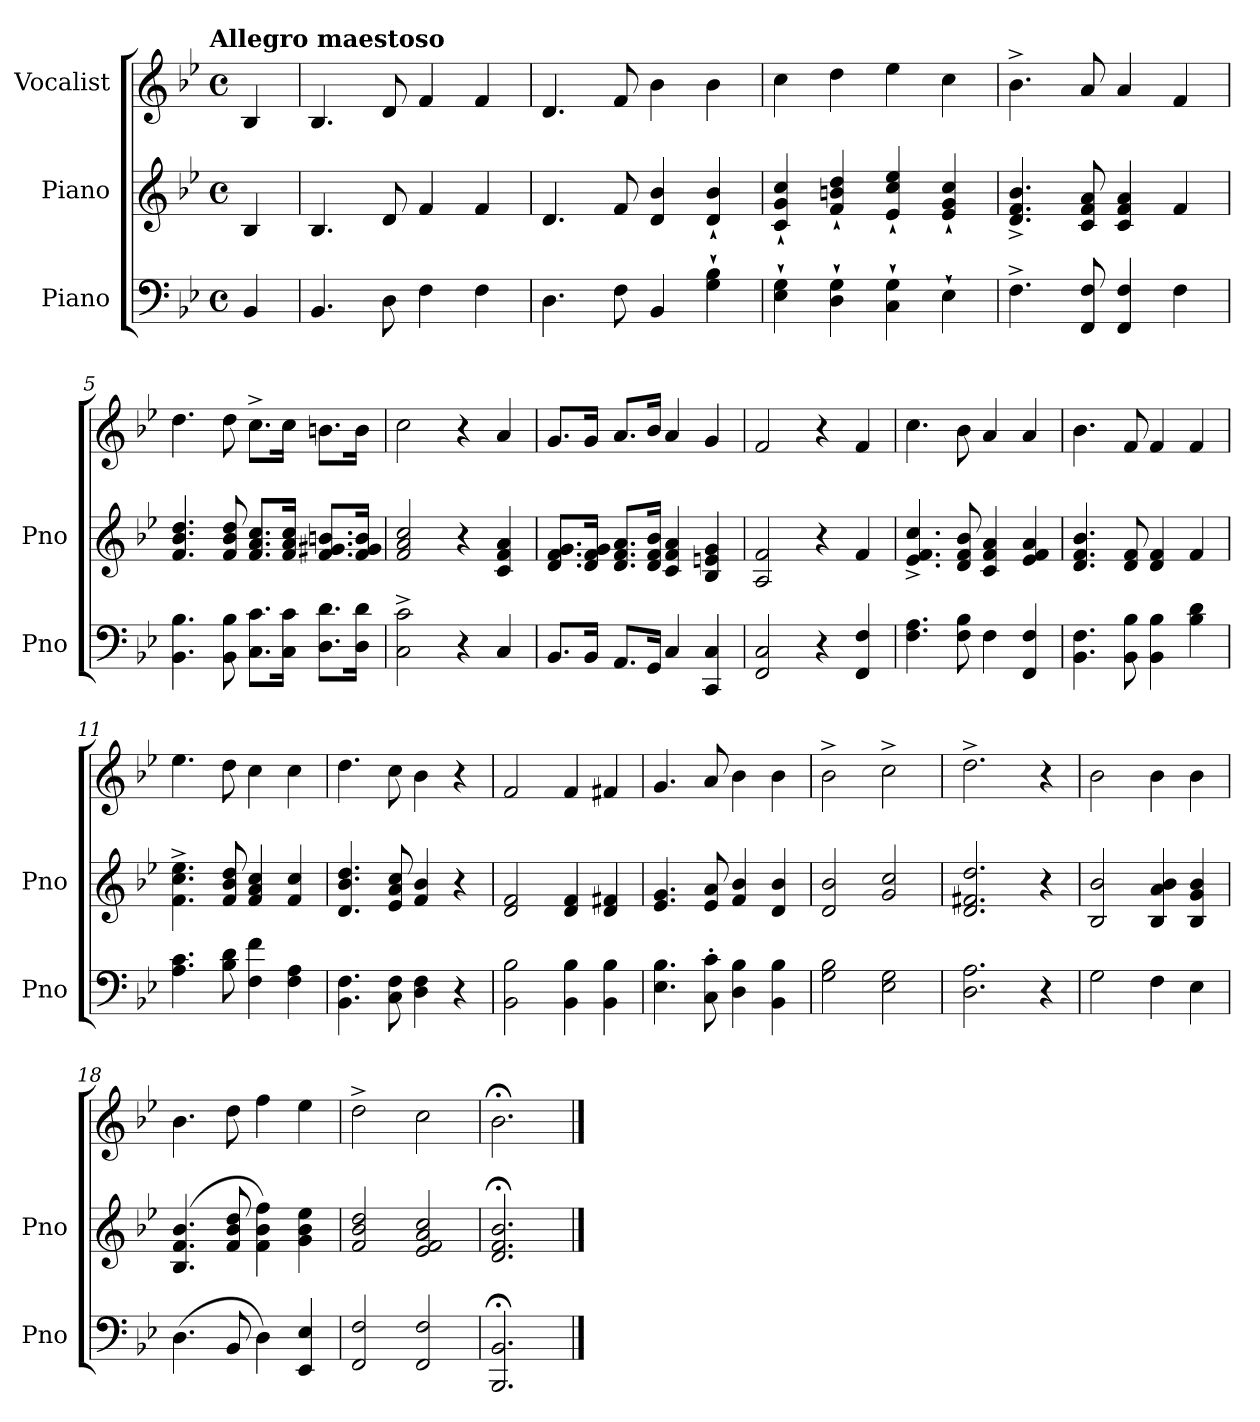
**kern	**kern	**kern
*part3	*part2	*part1
*staff3	*staff2	*staff1
*I"Piano	*I"Piano	*I"Vocalist
*I'Pno	*I'Pno	*
*clefF4	*clefG2	*clefG2
*k[b-e-]	*k[b-e-]	*k[b-e-]
*B-:	*B-:	*B-:
!!LO:TX:omd:t=Allegro maestoso
*M4/4	*M4/4	*M4/4
*met(c)	*met(c)	*met(c)
*MM118	*MM118	*MM118
=	=	=
4BB-	4B-	4B-
=1	=1	=1
4.BB-	4.B-	4.B-
8D	8d	8d
4F	4f	4f
4F	4f	4f
=2	=2	=2
4.D	4.d	4.d
8F	8f	8f
4BB-	4d 4b-	4b-
4G` 4B-`	4d` 4b-`	4b-
=3	=3	=3
4E-` 4G`	4c` 4g` 4cc`	4cc
4D` 4G`	4f` 4bn` 4dd`	4dd
4C` 4G`	4e-` 4cc` 4ee-`	4ee-
4E-`	4e-` 4g` 4cc`	4cc
=4	=4	=4
4.F^	4.d^ 4.f^ 4.b-^	4.b-^
8FF 8F	8c 8f 8a	8a
4FF 4F	4c 4f 4a	4a
4F	4f	4f
=5	=5	=5
4.BB- 4.B-	4.f 4.b- 4.dd	4.dd
8BB- 8B-	8f 8b- 8dd	8dd
8.C 8.cL	8.f 8.a 8.ccL	8.cc^\L
16C 16cJk	16f 16a 16ccJk	16cc\Jk
8.D 8.dL	8.f 8.g#X 8.bnL	8.bn\L
16D 16dJk	16f 16g# 16bJk	16b\Jk
=6	=6	=6
2C^ 2c^	2f 2a 2cc	2cc
4r	4r	4r
4C	4c 4f 4a	4a
=7	=7	=7
8.BB-L	8.d 8.f 8.gL	8.g/L
16BB-Jk	16d 16f 16gJk	16g/Jk
8.AAL	8.d 8.f 8.aL	8.a/L
16GGJk	16d 16f 16b-Jk	16b-/Jk
4C	4c 4f 4a	4a
4CC 4C	4B- 4en 4g	4g
=8	=8	=8
2FF 2C	2A 2f	2f
4r	4r	4r
4FF 4F	4f	4f
=9	=9	=9
4.F 4.A	4.e-^ 4.f^ 4.cc^	4.cc
8F 8B-	8d 8f 8b-	8b-
4F	4c 4f 4a	4a
4FF 4F	4e- 4f 4a	4a
=10	=10	=10
4.BB- 4.F	4.d 4.f 4.b-	4.b-
8BB- 8B-	8d 8f	8f
4BB- 4B-	4d 4f	4f
4B- 4d	4f	4f
=11	=11	=11
4.A 4.c	4.f^ 4.cc^ 4.ee-^	4.ee-
8B- 8d	8f 8b- 8dd	8dd
4F 4f	4f 4a 4cc	4cc
4F 4A	4f 4cc	4cc
=12	=12	=12
4.BB- 4.F	4.d 4.b- 4.dd	4.dd
8C 8F	8e- 8a 8cc	8cc
4D 4F	4f 4b-	4b-
4r	4r	4r
=13	=13	=13
2BB- 2B-	2d 2f	2f
4BB- 4B-	4d 4f	4f
4BB- 4B-	4d 4f#X	4f#X
=14	=14	=14
4.E- 4.B-	4.e- 4.g	4.g
8C' 8c'	8e- 8a	8a
4D 4B-	4f 4b-	4b-
4BB- 4B-	4d 4b-	4b-
=15	=15	=15
2G 2B-	2d 2b-	2b-^
2E- 2G	2g 2cc	2cc^
=16	=16	=16
2.D 2.A	2.d 2.f#X 2.dd	2.dd^
4r	4r	4r
=17	=17	=17
2G	2B- 2b-	2b-
4F	4B- 4a 4b-	4b-
4E-	4B- 4g 4b-	4b-
=18	=18	=18
(4.D	(4.B- 4.f 4.b-	4.b-
8BB-	8f 8b- 8dd	8dd
4D)	4f 4b- 4ff)	4ff
4EE- 4E-	4g 4b- 4ee-	4ee-
=19	=19	=19
2FF 2F	2f 2b- 2dd	2dd^
2FF 2F	2e- 2f 2a 2cc	2cc
=20	=20	=20
2.BBB-;< 2.BB-;<	2.d;< 2.f;< 2.b-;<	2.b-;<
==	==	==
*-	*-	*-
